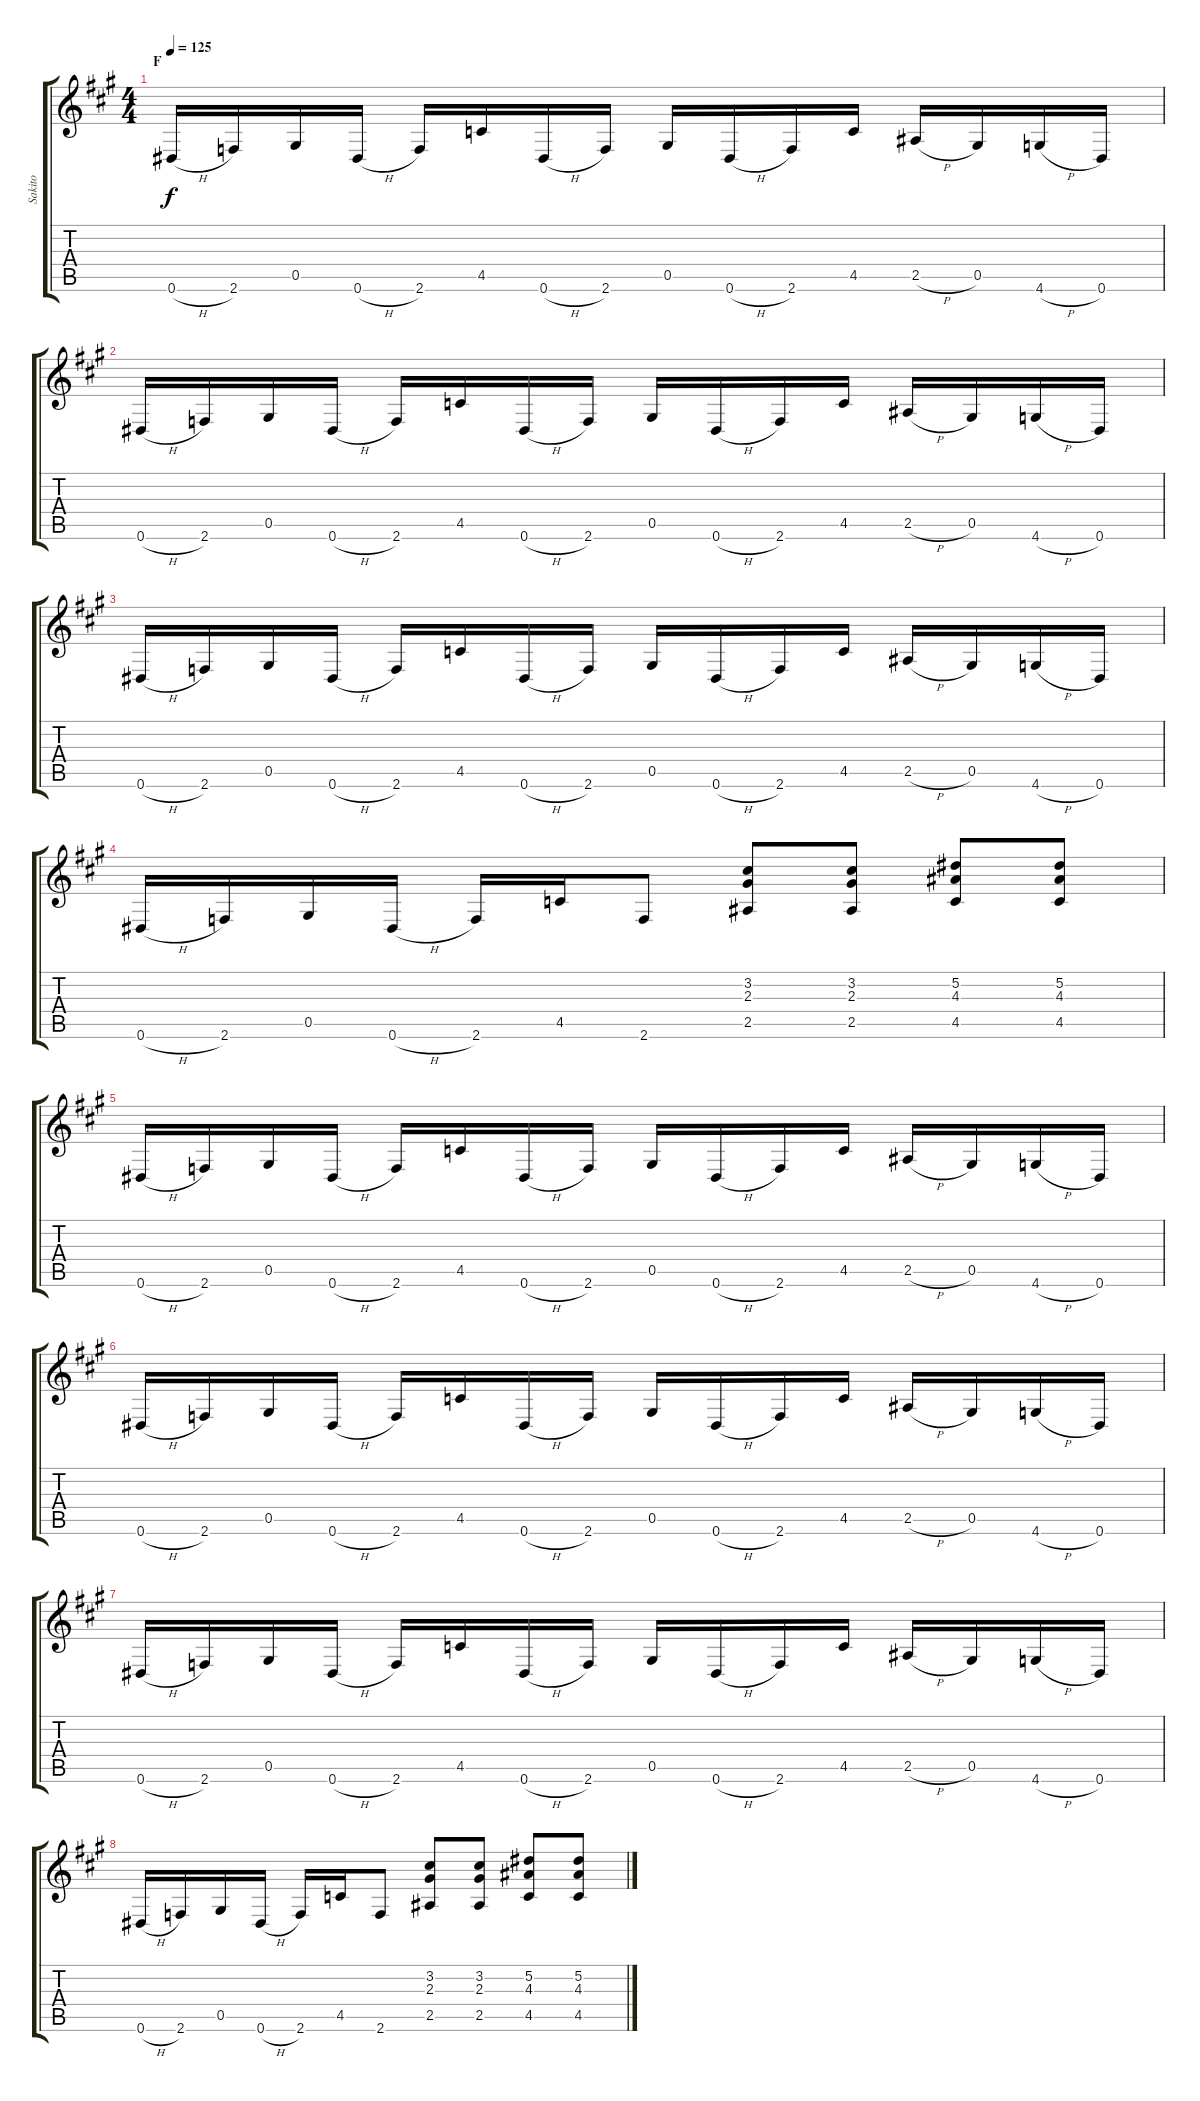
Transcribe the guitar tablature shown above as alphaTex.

\track ("Sakito" "Sakito") {instrument distortionguitar}
\staff {score tabs}
\tuning (Eb4 Bb3 Gb3 Db3 Ab2 Eb2) {hide}
\ts (4 4)
\section ("" "F")
\tempo 125
\clef g2
\ks a
0.6{h}.16{dy f} 2.6.16 0.5.16 0.6{h}.16 2.6.16 4.5.16 0.6{h}.16 2.6.16 0.5.16 0.6{h}.16 2.6.16 4.5.16 2.5{h}.16 0.5.16 4.6{h}.16 0.6.16 |
0.6{h}.16 2.6.16 0.5.16 0.6{h}.16 2.6.16 4.5.16 0.6{h}.16 2.6.16 0.5.16 0.6{h}.16 2.6.16 4.5.16 2.5{h}.16 0.5.16 4.6{h}.16 0.6.16 |
0.6{h}.16 2.6.16 0.5.16 0.6{h}.16 2.6.16 4.5.16 0.6{h}.16 2.6.16 0.5.16 0.6{h}.16 2.6.16 4.5.16 2.5{h}.16 0.5.16 4.6{h}.16 0.6.16 |
0.6{h}.16 2.6.16 0.5.16 0.6{h}.16 2.6.16 4.5.16 2.6.8 (3.2 2.3 2.5).8 (3.2 2.3 2.5).8 (5.2 4.3 4.5).8 (5.2 4.3 4.5).8 |
0.6{h}.16 2.6.16 0.5.16 0.6{h}.16 2.6.16 4.5.16 0.6{h}.16 2.6.16 0.5.16 0.6{h}.16 2.6.16 4.5.16 2.5{h}.16 0.5.16 4.6{h}.16 0.6.16 |
0.6{h}.16 2.6.16 0.5.16 0.6{h}.16 2.6.16 4.5.16 0.6{h}.16 2.6.16 0.5.16 0.6{h}.16 2.6.16 4.5.16 2.5{h}.16 0.5.16 4.6{h}.16 0.6.16 |
0.6{h}.16 2.6.16 0.5.16 0.6{h}.16 2.6.16 4.5.16 0.6{h}.16 2.6.16 0.5.16 0.6{h}.16 2.6.16 4.5.16 2.5{h}.16 0.5.16 4.6{h}.16 0.6.16 |
0.6{h}.16 2.6.16 0.5.16 0.6{h}.16 2.6.16 4.5.16 2.6.8 (3.2 2.3 2.5).8 (3.2 2.3 2.5).8 (5.2 4.3 4.5).8 (5.2 4.3 4.5).8
